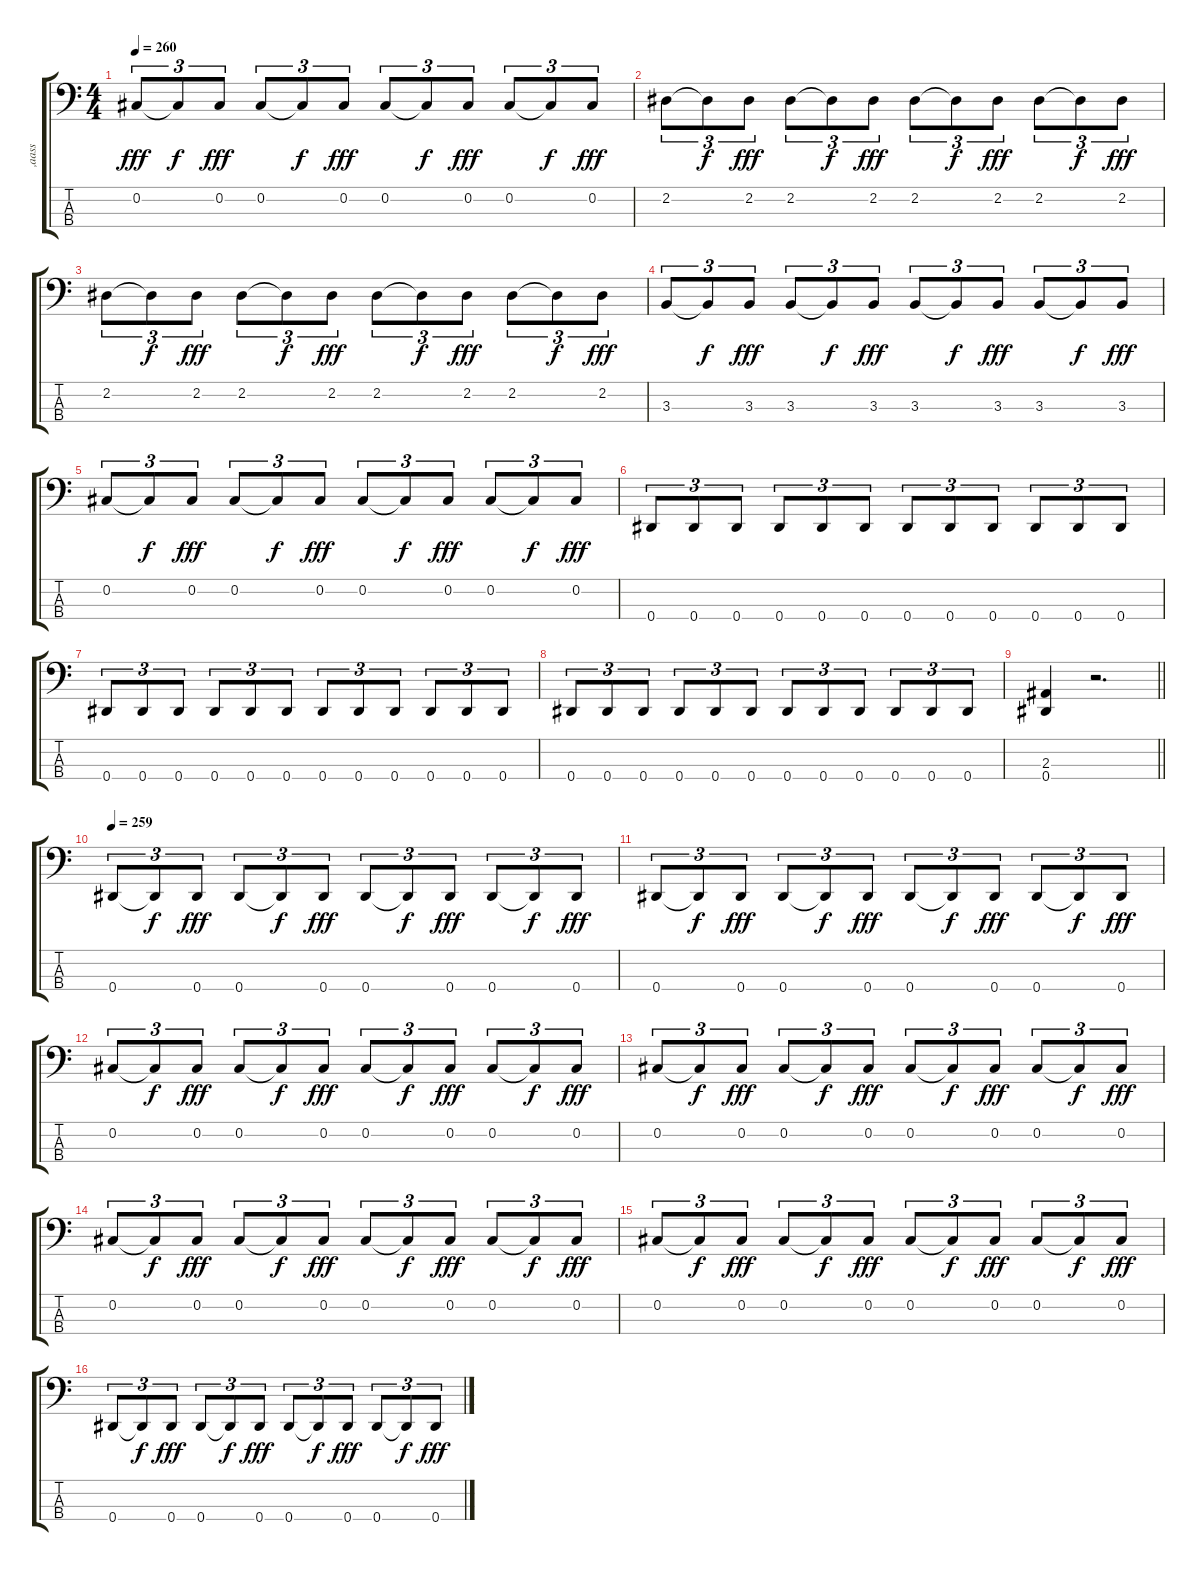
\track ("‚aass" "‚aass") {instrument electricbassfinger}
\staff {score tabs}
\tuning (Gb2 Db2 Ab1 Eb1) {hide}
\ts (4 4)
\tempo 260
\clef f4
\ks c
0.2.8{tu (3 2) dy fff} 0.2{t}.8{tu (3 2) dy f} 0.2.8{tu (3 2) dy fff} 0.2.8{tu (3 2)} 0.2{t}.8{tu (3 2) dy f} 0.2.8{tu (3 2) dy fff} 0.2.8{tu (3 2)} 0.2{t}.8{tu (3 2) dy f} 0.2.8{tu (3 2) dy fff} 0.2.8{tu (3 2)} 0.2{t}.8{tu (3 2) dy f} 0.2.8{tu (3 2) dy fff} |
2.2.8{tu (3 2)} 2.2{t}.8{tu (3 2) dy f} 2.2.8{tu (3 2) dy fff} 2.2.8{tu (3 2)} 2.2{t}.8{tu (3 2) dy f} 2.2.8{tu (3 2) dy fff} 2.2.8{tu (3 2)} 2.2{t}.8{tu (3 2) dy f} 2.2.8{tu (3 2) dy fff} 2.2.8{tu (3 2)} 2.2{t}.8{tu (3 2) dy f} 2.2.8{tu (3 2) dy fff} |
2.2.8{tu (3 2)} 2.2{t}.8{tu (3 2) dy f} 2.2.8{tu (3 2) dy fff} 2.2.8{tu (3 2)} 2.2{t}.8{tu (3 2) dy f} 2.2.8{tu (3 2) dy fff} 2.2.8{tu (3 2)} 2.2{t}.8{tu (3 2) dy f} 2.2.8{tu (3 2) dy fff} 2.2.8{tu (3 2)} 2.2{t}.8{tu (3 2) dy f} 2.2.8{tu (3 2) dy fff} |
3.3.8{tu (3 2)} 3.3{t}.8{tu (3 2) dy f} 3.3.8{tu (3 2) dy fff} 3.3.8{tu (3 2)} 3.3{t}.8{tu (3 2) dy f} 3.3.8{tu (3 2) dy fff} 3.3.8{tu (3 2)} 3.3{t}.8{tu (3 2) dy f} 3.3.8{tu (3 2) dy fff} 3.3.8{tu (3 2)} 3.3{t}.8{tu (3 2) dy f} 3.3.8{tu (3 2) dy fff} |
0.2.8{tu (3 2)} 0.2{t}.8{tu (3 2) dy f} 0.2.8{tu (3 2) dy fff} 0.2.8{tu (3 2)} 0.2{t}.8{tu (3 2) dy f} 0.2.8{tu (3 2) dy fff} 0.2.8{tu (3 2)} 0.2{t}.8{tu (3 2) dy f} 0.2.8{tu (3 2) dy fff} 0.2.8{tu (3 2)} 0.2{t}.8{tu (3 2) dy f} 0.2.8{tu (3 2) dy fff} |
0.4.8{tu (3 2)} 0.4.8{tu (3 2)} 0.4.8{tu (3 2)} 0.4.8{tu (3 2)} 0.4.8{tu (3 2)} 0.4.8{tu (3 2)} 0.4.8{tu (3 2)} 0.4.8{tu (3 2)} 0.4.8{tu (3 2)} 0.4.8{tu (3 2)} 0.4.8{tu (3 2)} 0.4.8{tu (3 2)} |
0.4.8{tu (3 2)} 0.4.8{tu (3 2)} 0.4.8{tu (3 2)} 0.4.8{tu (3 2)} 0.4.8{tu (3 2)} 0.4.8{tu (3 2)} 0.4.8{tu (3 2)} 0.4.8{tu (3 2)} 0.4.8{tu (3 2)} 0.4.8{tu (3 2)} 0.4.8{tu (3 2)} 0.4.8{tu (3 2)} |
0.4.8{tu (3 2)} 0.4.8{tu (3 2)} 0.4.8{tu (3 2)} 0.4.8{tu (3 2)} 0.4.8{tu (3 2)} 0.4.8{tu (3 2)} 0.4.8{tu (3 2)} 0.4.8{tu (3 2)} 0.4.8{tu (3 2)} 0.4.8{tu (3 2)} 0.4.8{tu (3 2)} 0.4.8{tu (3 2)} |
\barLineRight lightlight
(2.3 0.4).4 r.2{d} |
\section ("" "")
\tempo 259
0.4.8{tu (3 2)} 0.4{t}.8{tu (3 2) dy f} 0.4.8{tu (3 2) dy fff} 0.4.8{tu (3 2)} 0.4{t}.8{tu (3 2) dy f} 0.4.8{tu (3 2) dy fff} 0.4.8{tu (3 2)} 0.4{t}.8{tu (3 2) dy f} 0.4.8{tu (3 2) dy fff} 0.4.8{tu (3 2)} 0.4{t}.8{tu (3 2) dy f} 0.4.8{tu (3 2) dy fff} |
0.4.8{tu (3 2)} 0.4{t}.8{tu (3 2) dy f} 0.4.8{tu (3 2) dy fff} 0.4.8{tu (3 2)} 0.4{t}.8{tu (3 2) dy f} 0.4.8{tu (3 2) dy fff} 0.4.8{tu (3 2)} 0.4{t}.8{tu (3 2) dy f} 0.4.8{tu (3 2) dy fff} 0.4.8{tu (3 2)} 0.4{t}.8{tu (3 2) dy f} 0.4.8{tu (3 2) dy fff} |
0.2.8{tu (3 2)} 0.2{t}.8{tu (3 2) dy f} 0.2.8{tu (3 2) dy fff} 0.2.8{tu (3 2)} 0.2{t}.8{tu (3 2) dy f} 0.2.8{tu (3 2) dy fff} 0.2.8{tu (3 2)} 0.2{t}.8{tu (3 2) dy f} 0.2.8{tu (3 2) dy fff} 0.2.8{tu (3 2)} 0.2{t}.8{tu (3 2) dy f} 0.2.8{tu (3 2) dy fff} |
0.2.8{tu (3 2)} 0.2{t}.8{tu (3 2) dy f} 0.2.8{tu (3 2) dy fff} 0.2.8{tu (3 2)} 0.2{t}.8{tu (3 2) dy f} 0.2.8{tu (3 2) dy fff} 0.2.8{tu (3 2)} 0.2{t}.8{tu (3 2) dy f} 0.2.8{tu (3 2) dy fff} 0.2.8{tu (3 2)} 0.2{t}.8{tu (3 2) dy f} 0.2.8{tu (3 2) dy fff} |
0.2.8{tu (3 2)} 0.2{t}.8{tu (3 2) dy f} 0.2.8{tu (3 2) dy fff} 0.2.8{tu (3 2)} 0.2{t}.8{tu (3 2) dy f} 0.2.8{tu (3 2) dy fff} 0.2.8{tu (3 2)} 0.2{t}.8{tu (3 2) dy f} 0.2.8{tu (3 2) dy fff} 0.2.8{tu (3 2)} 0.2{t}.8{tu (3 2) dy f} 0.2.8{tu (3 2) dy fff} |
0.2.8{tu (3 2)} 0.2{t}.8{tu (3 2) dy f} 0.2.8{tu (3 2) dy fff} 0.2.8{tu (3 2)} 0.2{t}.8{tu (3 2) dy f} 0.2.8{tu (3 2) dy fff} 0.2.8{tu (3 2)} 0.2{t}.8{tu (3 2) dy f} 0.2.8{tu (3 2) dy fff} 0.2.8{tu (3 2)} 0.2{t}.8{tu (3 2) dy f} 0.2.8{tu (3 2) dy fff} |
0.4.8{tu (3 2)} 0.4{t}.8{tu (3 2) dy f} 0.4.8{tu (3 2) dy fff} 0.4.8{tu (3 2)} 0.4{t}.8{tu (3 2) dy f} 0.4.8{tu (3 2) dy fff} 0.4.8{tu (3 2)} 0.4{t}.8{tu (3 2) dy f} 0.4.8{tu (3 2) dy fff} 0.4.8{tu (3 2)} 0.4{t}.8{tu (3 2) dy f} 0.4.8{tu (3 2) dy fff}
